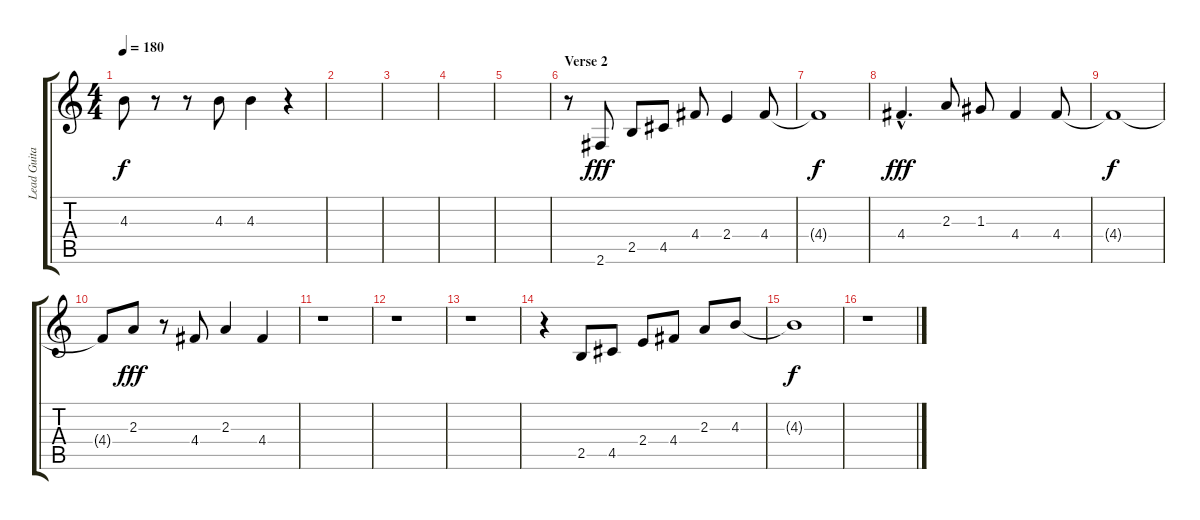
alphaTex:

\track ("Lead Guitar" "Lead Guita") {instrument acousticguitarsteel}
\staff {score tabs}
\tuning (E4 B3 G3 D3 A2 E2) {hide}
\ts (4 4)
\tempo 180
\clef g2
\ks c
4.3.8{dy f} r.8 r.8 4.3.8 4.3.4 r.4 |
|
|
|
|
\section ("" "Verse 2")
r.8 2.6.8{dy fff} 2.5.8 4.5.8 4.4.8 2.4.4 4.4.8 |
4.4{t}.1{dy f} |
4.4{hac}.4{d dy fff} 2.3.8 1.3.8 4.4.4 4.4.8 |
4.4{t}.1{dy f} |
4.4{t}.8 2.3.8{dy fff} r.8 4.4.8 2.3.4 4.4.4 |
r.1 |
r.1 |
r.1 |
r.4 2.5.8 4.5.8 2.4.8 4.4.8 2.3.8 4.3.8 |
4.3{t}.1{dy f} |
r.1
